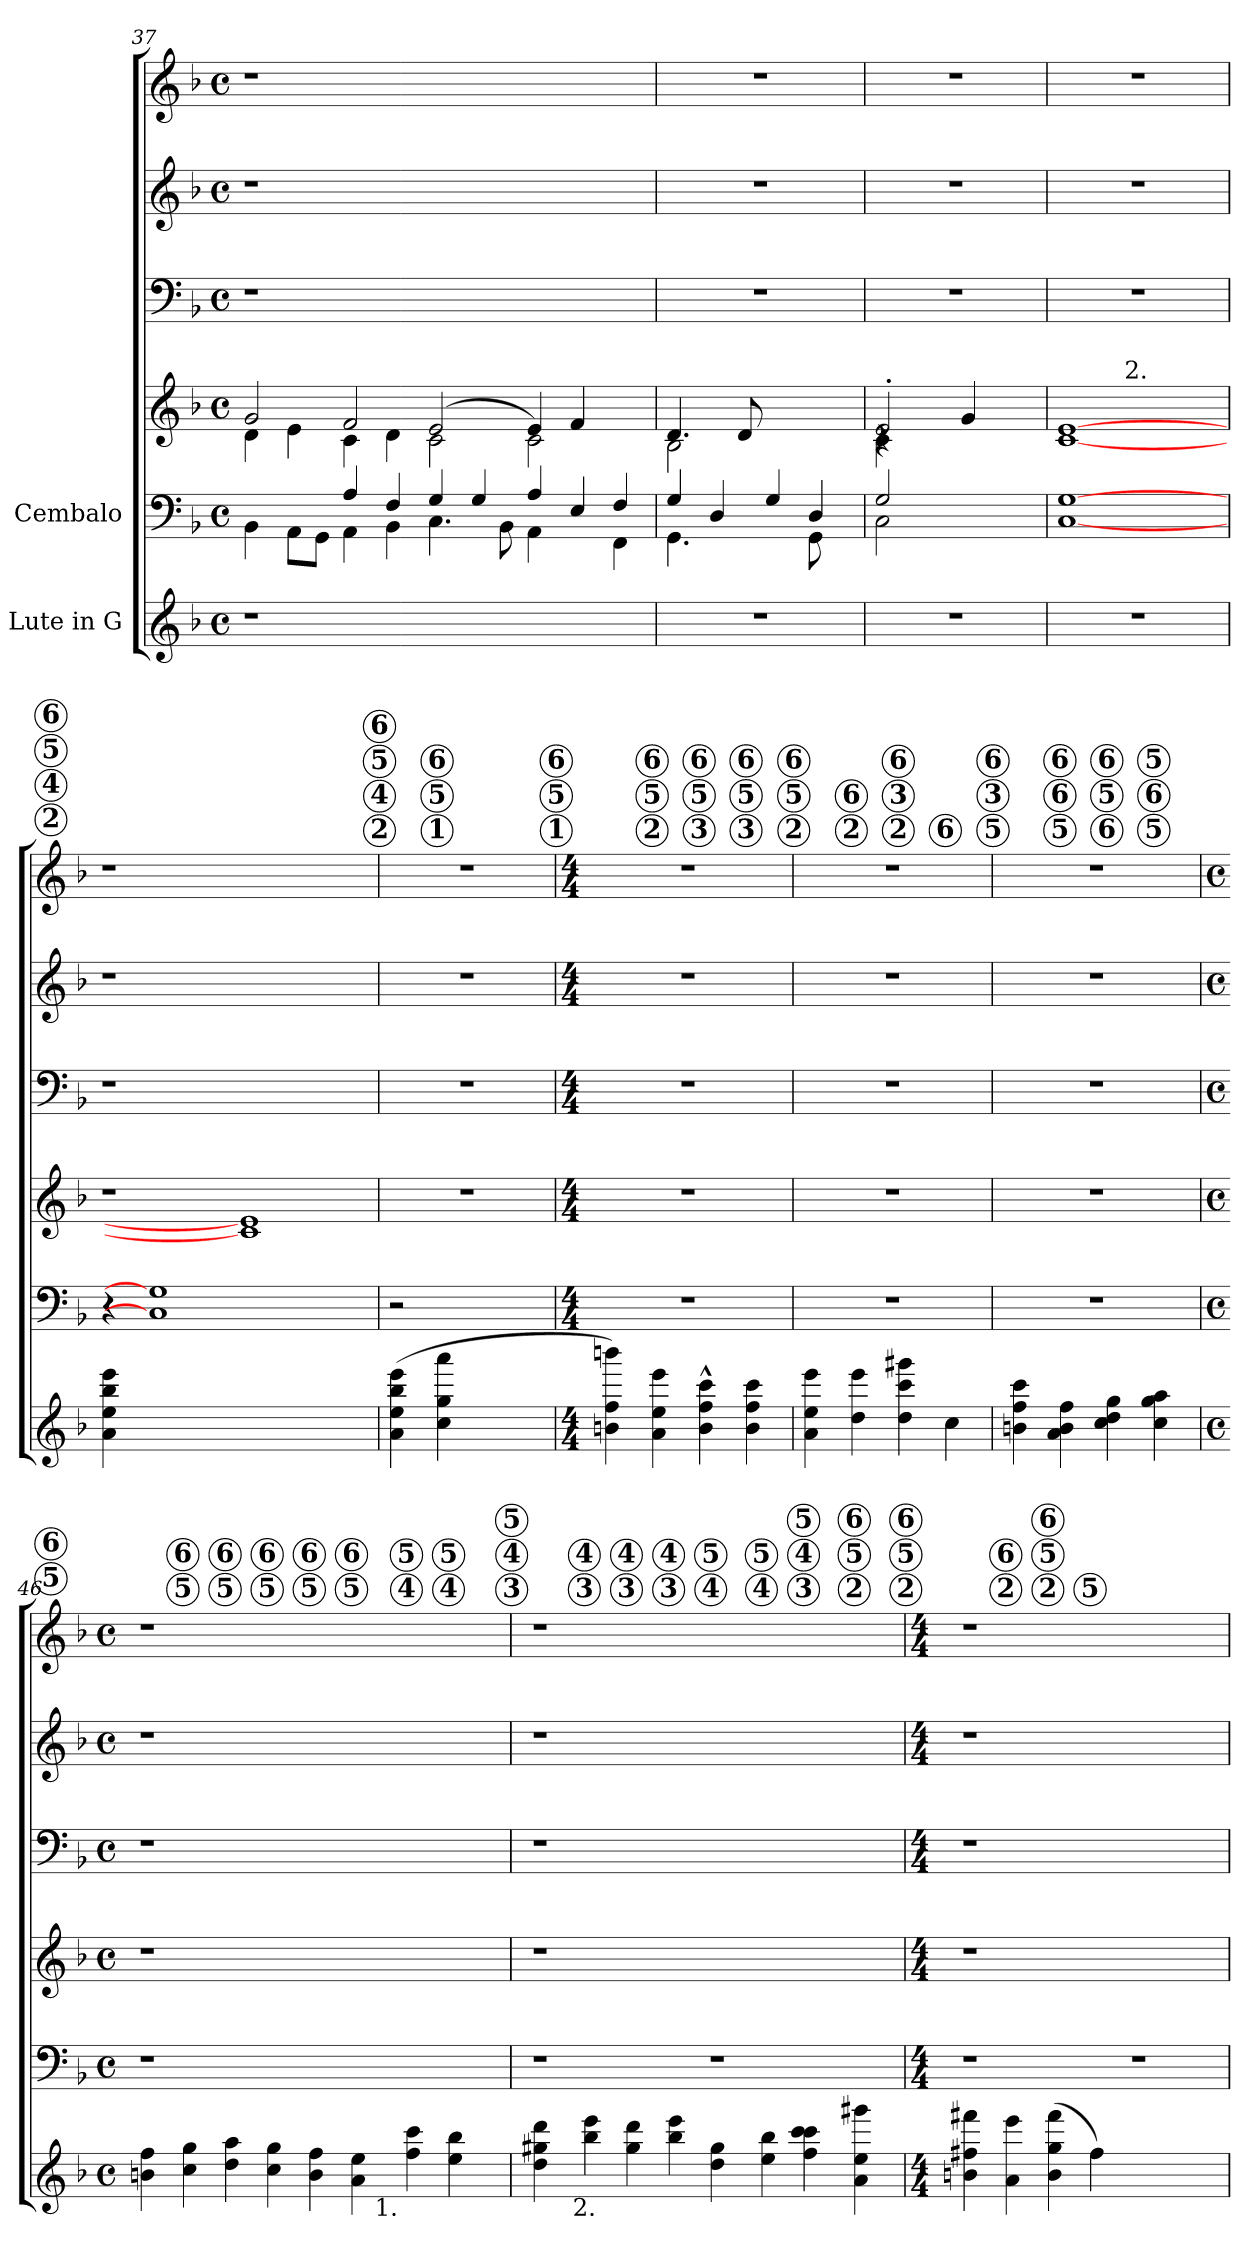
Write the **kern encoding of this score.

**kern	**kern	**kern	**kern	**kern	**kern
*part5	*part4	*part4	*part3	*part2	*part1
*staff6	*staff5	*staff4	*staff3	*staff2	*staff1
*I"Lute in G	*I"Cembalo	*	*	*	*
*clefG2	*clefF4	*clefG2	*clefF4	*clefG2	*clefG2
*ITrd7c12	*	*	*	*	*
*k[b-]	*k[b-]	*k[b-]	*k[b-]	*k[b-]	*k[b-]
*F:	*F:	*F:	*F:	*F:	*F:
*M4/4	*M4/4	*M4/4	*M4/4	*M4/4	*M4/4
*met(c)	*met(c)	*met(c)	*met(c)	*met(c)	*met(c)
=37	=37	=37	=37	=37	=37
*	*^	*^	*	*	*
1r	4BB-\	2ryy	4d\	2g/	1r	1r	1r
.	8AA\L	.	4e\	.	.	.	.
.	8GG\J	.	.	.	.	.	.
.	4AA\	4A/	4c\	2f/	.	.	.
.	4BB-\	4F/	4d\	.	.	.	.
1ryy	4G/	4.C\	(<2c\	(<2e/	1ryy	1ryy	1ryy
.	4G/	.	.	.	.	.	.
.	.	8BB-\	.	.	.	.	.
.	4AA\	4A/	(4e/	2c\)	.	.	.
.	4E/	4ryy	4f/	.	.	.	.
4ryy	4F/	4FF\	4ryy	4ryy	4ryy	4ryy	4ryy
=38	=38	=38	=38	=38	=38	=38	=38
1r	4G/	4.GG\	4.d/	2B-\	1r	1r	1r
.	4D/	.	.	.	.	.	.
.	.	4.ryy	8d/	.	.	.	.
.	4G/	.	2ryy	2ryy	.	.	.
.	4D/	8GG\	.	.	.	.	.
.	.	8ryy	.	.	.	.	.
!!LO:LB:g=z
=39	=39	=39	=39	=39	=39	=39	=39
*	*	*	*	*^	*	*	*
1r	2G/	2C\	2e'>/	4rc	4c\	1r	1r	1r
.	.	.	.	4ryy	4ryy	.	.	.
.	2ryy	2ryy	4g/	2ryy	2ryy	.	.	.
.	.	.	4ryy	.	.	.	.	.
*	*v	*v	*	*	*	*	*	*
*	*	*	*v	*v	*	*	*
=40	=40	=40	=40	=40	=40	=40
1r	[1C [1G	[1c [1e	4ryy	1r	1r	1r
.	.	.	16.ryy	.	.	.
!	!	!	!LO:TX:a:t=2.	!	!	!
.	.	.	2ryy	.	.	.
.	.	.	8ryy	.	.	.
.	.	.	32ryy	.	.	.
*	*	*v	*v	*	*	*
!!LO:PB:g=z
!!LO:REH:place=s6:b:enc=circle:t=2
!!LO:REH:place=s6:b:enc=circle:t=4
!!LO:REH:place=s6:b:enc=circle:t=5
!!LO:REH:place=s6:b:enc=circle:t=6
=41	=41	=41	=41	=41	=41
*	*	*	*	*	*
4A 4e 4b- 4ee	4r	1r	1r	1r	1r
1..ryy	1C] 1G]	.	.	.	.
.	.	1c] 1e]	1ryy	1ryy	1ryy
.	2.ryy	.	.	.	.
!!LO:REH:place=s6:b:enc=circle:t=1:qo=1
!!LO:REH:place=s6:b:enc=circle:t=5:qo=1
!!LO:REH:place=s6:b:enc=circle:t=6:qo=1
!!LO:REH:place=s6:b:enc=circle:t=2
!!LO:REH:place=s6:b:enc=circle:t=4
!!LO:REH:place=s6:b:enc=circle:t=5
!!LO:REH:place=s6:b:enc=circle:t=6
=42	=42	=42	=42	=42	=42
(<4A 4e 4b- 4ee	2r	1r	1r	1r	1r
4c 4g 4aa	.	.	.	.	.
2ryy	2ryy	.	.	.	.
!!LO:REH:place=s6:b:enc=circle:t=3:qo=3
!!LO:REH:place=s6:b:enc=circle:t=5:qo=3
!!LO:REH:place=s6:b:enc=circle:t=6:qo=3
!!LO:REH:place=s6:b:enc=circle:t=3:qo=2
!!LO:REH:place=s6:b:enc=circle:t=5:qo=2
!!LO:REH:place=s6:b:enc=circle:t=6:qo=2
!!LO:REH:place=s6:b:enc=circle:t=2:qo=1
!!LO:REH:place=s6:b:enc=circle:t=5:qo=1
!!LO:REH:place=s6:b:enc=circle:t=6:qo=1
!!LO:REH:place=s6:b:enc=circle:t=1
!!LO:REH:place=s6:b:enc=circle:t=5
!!LO:REH:place=s6:b:enc=circle:t=6
=43	=43	=43	=43	=43	=43
*M4/4	*M4/4	*M4/4	*M4/4	*M4/4	*M4/4
4B 4f 4bb)	1r	1r	1r	1r	1r
4A 4e 4ee	.	.	.	.	.
4B^^> 4f^^> 4cc^^>	.	.	.	.	.
4B 4f 4cc	.	.	.	.	.
!!LO:LB:g=z
!!LO:REH:place=s6:b:enc=circle:t=6:qo=3
!!LO:REH:place=s6:b:enc=circle:t=2:qo=2
!!LO:REH:place=s6:b:enc=circle:t=3:qo=2
!!LO:REH:place=s6:b:enc=circle:t=6:qo=2
!!LO:REH:place=s6:b:enc=circle:t=2:qo=1
!!LO:REH:place=s6:b:enc=circle:t=6:qo=1
!!LO:REH:place=s6:b:enc=circle:t=2
!!LO:REH:place=s6:b:enc=circle:t=5
!!LO:REH:place=s6:b:enc=circle:t=6
=44	=44	=44	=44	=44	=44
4A 4e 4ee	1r	1r	1r	1r	1r
4d 4ee	.	.	.	.	.
4d 4cc 4gg#	.	.	.	.	.
4c	.	.	.	.	.
!!LO:REH:place=s6:b:enc=circle:t=5:qo=3
!!LO:REH:place=s6:b:enc=circle:t=6:qo=3
!!LO:REH:place=s6:b:enc=circle:t=5:qo=3
!!LO:REH:place=s6:b:enc=circle:t=6:qo=2
!!LO:REH:place=s6:b:enc=circle:t=5:qo=2
!!LO:REH:place=s6:b:enc=circle:t=6:qo=2
!!LO:REH:place=s6:b:enc=circle:t=5:qo=1
!!LO:REH:place=s6:b:enc=circle:t=6:qo=1
!!LO:REH:place=s6:b:enc=circle:t=6:qo=1
!!LO:REH:place=s6:b:enc=circle:t=5
!!LO:REH:place=s6:b:enc=circle:t=3
!!LO:REH:place=s6:b:enc=circle:t=6
=45	=45	=45	=45	=45	=45
4B 4f 4cc	1r	1r	1r	1r	1r
4A 4B 4f	.	.	.	.	.
4c 4d 4g	.	.	.	.	.
4c 4g 4a	.	.	.	.	.
!!LO:LB:g=z
!!LO:REH:place=s6:b:enc=circle:t=4:qo=7
!!LO:REH:place=s6:b:enc=circle:t=5:qo=7
!!LO:REH:place=s6:b:enc=circle:t=4:qo=6
!!LO:REH:place=s6:b:enc=circle:t=5:qo=6
!!LO:REH:place=s6:b:enc=circle:t=5:qo=5
!!LO:REH:place=s6:b:enc=circle:t=6:qo=5
!!LO:REH:place=s6:b:enc=circle:t=5:qo=4
!!LO:REH:place=s6:b:enc=circle:t=6:qo=4
!!LO:REH:place=s6:b:enc=circle:t=5:qo=3
!!LO:REH:place=s6:b:enc=circle:t=6:qo=3
!!LO:REH:place=s6:b:enc=circle:t=5:qo=2
!!LO:REH:place=s6:b:enc=circle:t=6:qo=2
!!LO:REH:place=s6:b:enc=circle:t=5:qo=1
!!LO:REH:place=s6:b:enc=circle:t=6:qo=1
!!LO:REH:place=s6:b:enc=circle:t=5
!!LO:REH:place=s6:b:enc=circle:t=6
=46	=46	=46	=46	=46	=46
*M4/4	*M4/4	*M4/4	*M4/4	*M4/4	*M4/4
*met(c)	*met(c)	*met(c)	*met(c)	*met(c)	*met(c)
*^	*	*	*	*	*
4B 4f	1ryy	1r	1r	1r	1r	1r
4c 4g	.	.	.	.	.	.
4d 4a	.	.	.	.	.	.
4c 4g	.	.	.	.	.	.
4B 4f	4ryy	1ryy	1ryy	1ryy	1ryy	1ryy
4A 4e	16.ryy	.	.	.	.	.
!	!LO:TX:b:t=1.	!	!	!	!	!
.	2ryy	.	.	.	.	.
4f 4cc	.	.	.	.	.	.
4e 4b-	.	.	.	.	.	.
.	8ryy	.	.	.	.	.
.	32ryy	.	.	.	.	.
!!LO:REH:place=s6:b:enc=circle:t=2:qo=7
!!LO:REH:place=s6:b:enc=circle:t=5:qo=7
!!LO:REH:place=s6:b:enc=circle:t=6:qo=7
!!LO:REH:place=s6:b:enc=circle:t=3:qo=6
!!LO:REH:place=s6:b:enc=circle:t=4:qo=6
!!LO:REH:place=s6:b:enc=circle:t=5:qo=6
!!LO:REH:place=s6:b:enc=circle:t=4:qo=5
!!LO:REH:place=s6:b:enc=circle:t=5:qo=5
!!LO:REH:place=s6:b:enc=circle:t=4:qo=4
!!LO:REH:place=s6:b:enc=circle:t=5:qo=4
!!LO:REH:place=s6:b:enc=circle:t=3:qo=3
!!LO:REH:place=s6:b:enc=circle:t=4:qo=3
!!LO:REH:place=s6:b:enc=circle:t=3:qo=2
!!LO:REH:place=s6:b:enc=circle:t=4:qo=2
!!LO:REH:place=s6:b:enc=circle:t=3:qo=1
!!LO:REH:place=s6:b:enc=circle:t=4:qo=1
!!LO:REH:place=s6:b:enc=circle:t=3
!!LO:REH:place=s6:b:enc=circle:t=4
!!LO:REH:place=s6:b:enc=circle:t=5
=47	=47	=47	=47	=47	=47	=47
4d 4g# 4dd	8..ryy	1r	1r	1r	1r	1r
!	!LO:TX:b:t=2.	!	!	!	!	!
.	1ryy	.	.	.	.	.
4b- 4ee	.	.	.	.	.	.
4g# 4dd	.	.	.	.	.	.
4b- 4ee	.	.	.	.	.	.
4d 4g#	.	1r	1ryy	1ryy	1ryy	1ryy
.	2ryy	.	.	.	.	.
4e 4b-)	.	.	.	.	.	.
4f 4cc 4cc	.	.	.	.	.	.
.	4ryy	.	.	.	.	.
4A 4e 4gg#	.	.	.	.	.	.
.	32ryy	.	.	.	.	.
*v	*v	*	*	*	*	*
!!LO:LB:g=z
!!LO:REH:place=s6:b:enc=circle:t=5:qo=3
!!LO:REH:place=s6:b:enc=circle:t=2:qo=2
!!LO:REH:place=s6:b:enc=circle:t=5:qo=2
!!LO:REH:place=s6:b:enc=circle:t=6:qo=2
!!LO:REH:place=s6:b:enc=circle:t=2:qo=1
!!LO:REH:place=s6:b:enc=circle:t=6:qo=1
!!LO:REH:place=s6:b:enc=circle:t=2
!!LO:REH:place=s6:b:enc=circle:t=5
!!LO:REH:place=s6:b:enc=circle:t=6
=48	=48	=48	=48	=48	=48
*M4/4	*M4/4	*M4/4	*M4/4	*M4/4	*M4/4
4B 4f# 4ff#	1r	1r	1r	1r	1r
4A 4ee	.	.	.	.	.
(<4B 4g 4ff#	.	.	.	.	.
4f#)	.	.	.	.	.
1ryy	1r	1ryy	1ryy	1ryy	1ryy
=	=	=	=	=	=
*-	*-	*-	*-	*-	*-
